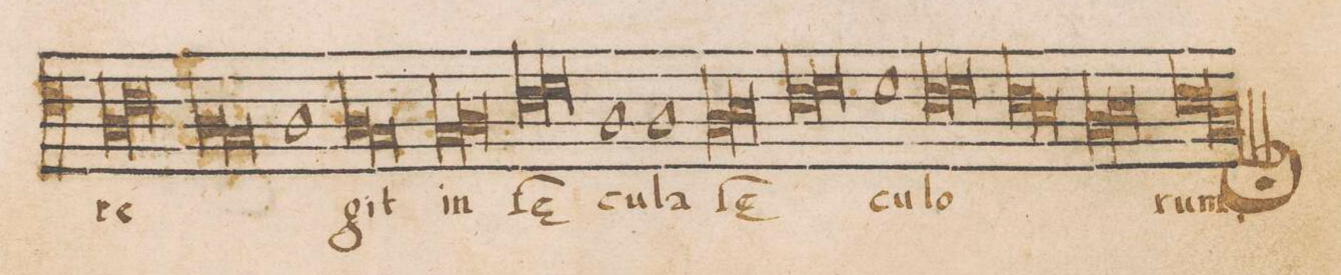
**kern	**text
*I"TENOR	*
*clefC4	*
*k[]	*
*met(C|)	*
*M2/1	*
*Xlig	*
=23-	=23-
*lig	*
1A	re-
1c	.
*Xlig	*
=24-	=24-
*lig	*
1A	.
1G	.
*Xlig	*
=25-	=25-
1A	.
*lig	*
1A	-git
=26-	=26-
1G	.
*Xlig	*
*lig	*
1G	in
=27-	=27-
1A	.
*Xlig	*
*lig	*
1c	ſ(ae)-
=28-	=28-
1d	.
*Xlig	*
1A	-cu-
=29-	=29-
1A	-la
*lig	*
1A	ſ(ae)-
=30-	=30-
1B	.
*Xlig	*
*lig	*
1c	.
=31-	=31-
1d	.
*Xlig	*
1d	-cu-
=32-	=32-
*lig	*
1c	-lo-
1d	.
*Xlig	*
=33-	=33-
*lig	*
1c	.
1B	.
*Xlig	*
=34-	=34-
*lig	*
1A	.
1B	.
*Xlig	*
=35-	=35-
*lig	*
1c	-rum.
[y1A;<	.
*Xlig	*
=36-	=36-
00A]yy	.
=37-	=37-
*	*custos:G
=38-	=38-
*-	*-
